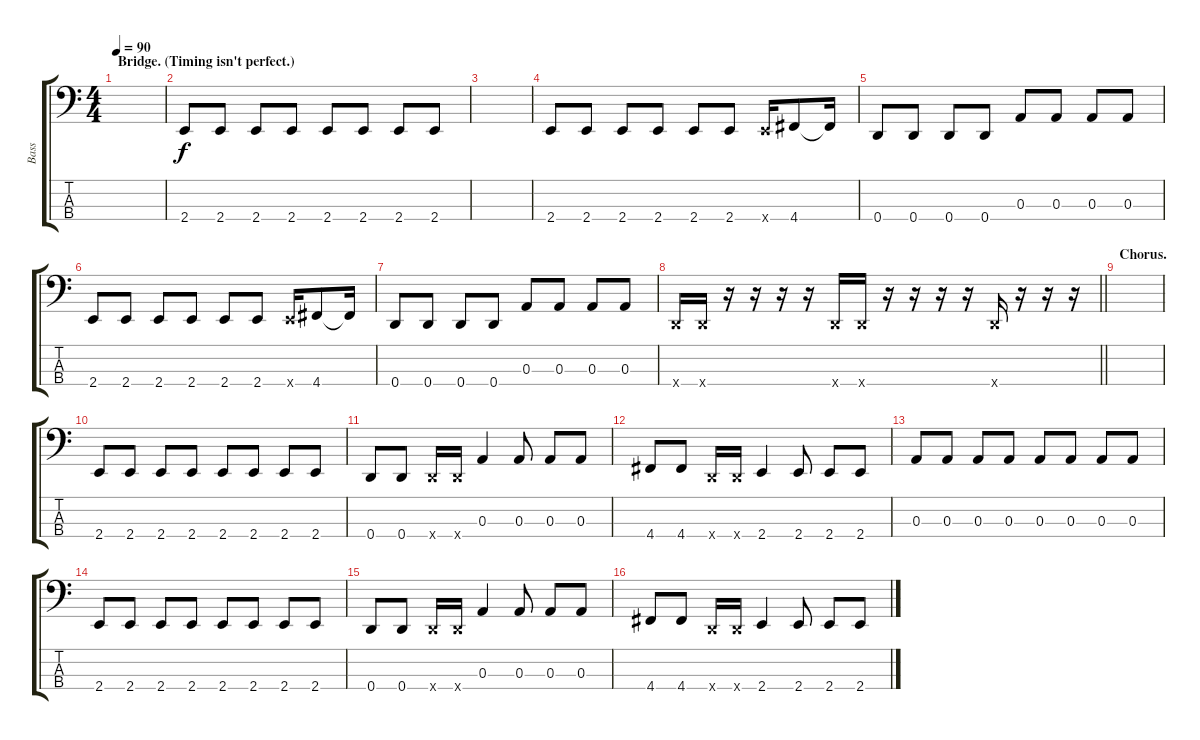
\track ("Bass" "Bass") {instrument electricbassfinger}
\staff {score tabs}
\tuning (G2 D2 A1 D1) {hide}
\ts (4 4)
\section ("" "Bridge. (Timing isn't perfect.)")
\tempo 90
\clef f4
\ks c
|
2.4.8 2.4.8 2.4.8 2.4.8 2.4.8 2.4.8 2.4.8 2.4.8 |
|
2.4.8 2.4.8 2.4.8 2.4.8 2.4.8 2.4.8 2.4{x}.16 4.4.8 4.4{t}.16 |
0.4.8 0.4.8 0.4.8 0.4.8 0.3.8 0.3.8 0.3.8 0.3.8 |
2.4.8 2.4.8 2.4.8 2.4.8 2.4.8 2.4.8 2.4{x}.16 4.4.8 4.4{t}.16 |
0.4.8 0.4.8 0.4.8 0.4.8 0.3.8 0.3.8 0.3.8 0.3.8 |
\barLineRight lightlight
0.4{x}.16 0.4{x}.16 r.16 r.16 r.16 r.16 0.4{x}.16 0.4{x}.16 r.16 r.16 r.16 r.16 0.4{x}.16 r.16 r.16 r.16 |
\section ("" "Chorus.")
|
2.4.8 2.4.8 2.4.8 2.4.8 2.4.8 2.4.8 2.4.8 2.4.8 |
0.4.8 0.4.8 0.4{x}.16 0.4{x}.16 0.3.4 0.3.8 0.3.8 0.3.8 |
4.4.8 4.4.8 0.4{x}.16 0.4{x}.16 2.4.4 2.4.8 2.4.8 2.4.8 |
0.3.8 0.3.8 0.3.8 0.3.8 0.3.8 0.3.8 0.3.8 0.3.8 |
2.4.8 2.4.8 2.4.8 2.4.8 2.4.8 2.4.8 2.4.8 2.4.8 |
0.4.8 0.4.8 0.4{x}.16 0.4{x}.16 0.3.4 0.3.8 0.3.8 0.3.8 |
4.4.8 4.4.8 0.4{x}.16 0.4{x}.16 2.4.4 2.4.8 2.4.8 2.4.8
